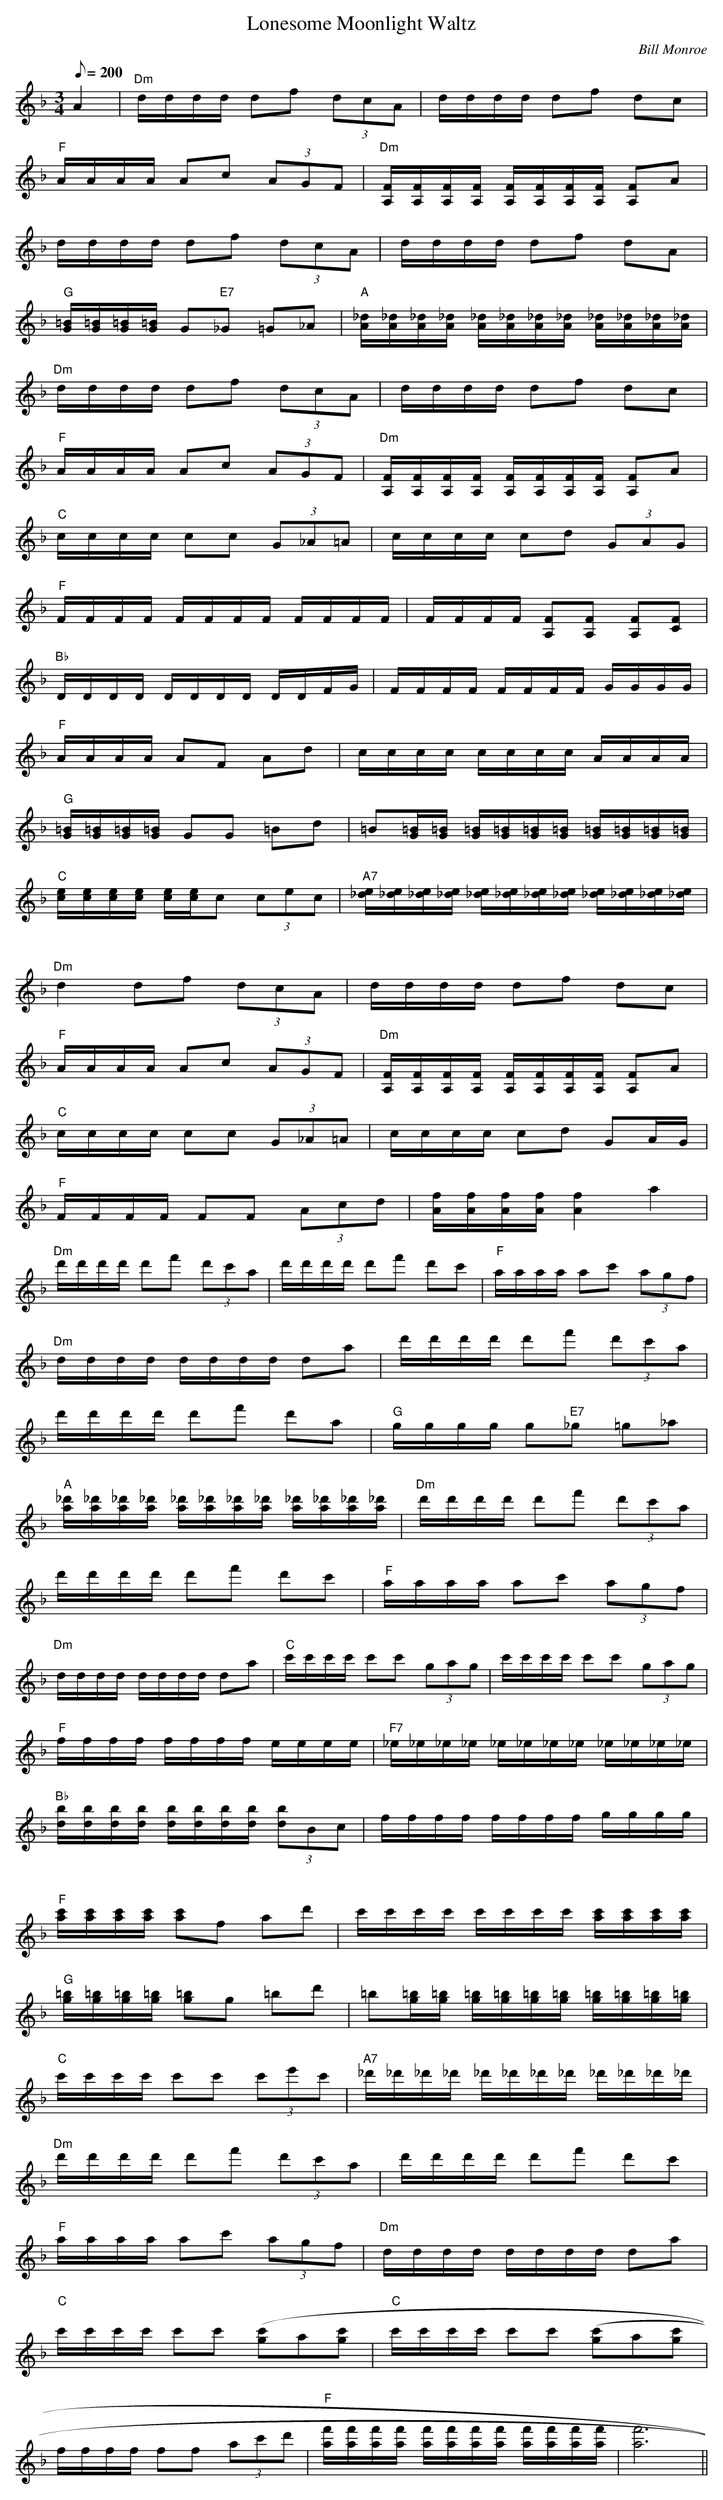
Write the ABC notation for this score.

X:1
T: Lonesome Moonlight Waltz
C: Bill Monroe
L: 1/8
Q: 200
M: 3/4
K: Dm
 =z4 A2 | "Dm"d/d/d/d/ df (3dcA | d/d/d/d/ df dc |
 "F"A/A/A/A/ Ac (3AGF | "Dm"[F/A,/][F/A,/][F/A,/][F/A,/] [F/A,/][F/A,/][F/A,/][F/A,/] [FA,]A |
 d/d/d/d/ df (3dcA | d/d/d/d/ df dA |
 "G"[=B/G/][=B/G/][=B/G/][=B/G/] G"E7"_G =G_A | "A"[_d/A/][_d/A/][_d/A/][_d/A/] [_d/A/][_d/A/][_d/A/][_d/A/]  [_d/A/][_d/A/][_d/A/][_d/A/] |
 "Dm"d/d/d/d/ df (3dcA | d/d/d/d/ df dc |
 "F"A/A/A/A/ Ac (3AGF | "Dm"[F/A,/][F/A,/][F/A,/][F/A,/] [F/A,/][F/A,/][F/A,/][F/A,/] [FA,]A |
 "C"c/c/c/c/ cc (3G_A=A | c/c/c/c/ cd (3GAG |
 "F"F/F/F/F/ F/F/F/F/ F/F/F/F/ | F/F/F/F/ [FA,][FA,] [FA,][FC] |
 "Bb"D/D/D/D/ D/D/D/D/ D/D/F/G/ | F/F/F/F/ F/F/F/F/ G/G/G/G/ |
 "F"A/A/A/A/ AF Ad | c/c/c/c/ c/c/c/c/ A/A/A/A/ |
 "G"[=B/G/][=B/G/][=B/G/][=B/G/] GG =Bd | =B[=B/G/][=B/G/] [=B/G/][=B/G/][=B/G/][=B/G/] [=B/G/][=B/G/][=B/G/][=B/G/] |
"C"[e/c/][e/c/][e/c/][e/c/] [e/c/][e/c/]c (3cec | "A7"[e/_d/][e/_d/][e/_d/][e/_d/] [e/_d/][e/_d/][e/_d/][e/_d/] [e/_d/][e/_d/][e/_d/][e/_d/]|
 "Dm"d2 df (3dcA | d/d/d/d/ df dc |
 "F"A/A/A/A/ Ac (3AGF | "Dm"[F/A,/][F/A,/][F/A,/][F/A,/] [F/A,/][F/A,/][F/A,/][F/A,/] [FA,]A |
 "C"c/c/c/c/ cc (3G_A=A | c/c/c/c/ cd GA/G/ |
 "F"F/F/F/F/ FF (3Acd | [f/A/][f/A/][f/A/][f/A/] [f2A2] a2 |
 "Dm"d'/d'/d'/d'/ d'f' (3d'c'a | d'/d'/d'/d'/ d'f' d'c' | "F"a/a/a/a/ ac' (3agf |
 "Dm"d/d/d/d/ d/d/d/d/ da | d'/d'/d'/d'/ d'f' (3d'c'a |
 d'/d'/d'/d'/ d'f' d'a | "G"g/g/g/g/ g"E7"_g =g_a |
 "A"[_d'/a/][_d'/a/][_d'/a/][_d'/a/] [_d'/a/][_d'/a/][_d'/a/][_d'/a/] [_d'/a/][_d'/a/][_d'/a/][_d'/a/] | "Dm"d'/d'/d'/d'/ d'f' (3d'c'a |
 d'/d'/d'/d'/ d'f' d'c' | "F"a/a/a/a/ ac' (3agf |
 "Dm"d/d/d/d/ d/d/d/d/ da | "C"c'/c'/c'/c'/ c'c' (3gag | c'/c'/c'/c'/ c'c' (3gag |
 "F"f/f/f/f/ f/f/f/f/ e/e/e/e/ | "F7"_e/_e/_e/_e/ _e/_e/_e/_e/ _e/_e/_e/_e/ |
 "Bb"[b/d/][b/d/][b/d/][b/d/] [b/d/][b/d/][b/d/][b/d/] (3[bd]Bc | f/f/f/f/ f/f/f/f/ g/g/g/g/ |
 "F"[c'/a/][c'/a/][c'/a/][c'/a/] [c'a]f ad' | c'/c'/c'/c'/ c'/c'/c'/c'/ [c'/a/][c'/a/][c'/a/][c'/a/] |
 "G"[=b/g/][=b/g/][=b/g/][=b/g/] [=bg]g =bd' | =b[=b/g/][=b/g/] [=b/g/][=b/g/][=b/g/][=b/g/] [=b/g/][=b/g/][=b/g/][=b/g/] |
 "C"c'/c'/c'/c'/ c'c' (3c'e'c' | "A7"_d'/_d'/_d'/_d'/ _d'/_d'/_d'/_d'/ _d'/_d'/_d'/_d'/ |
 "Dm"d'/d'/d'/d'/ d'f' (3d'c'a | d'/d'/d'/d'/ d'f' d'c' |
 "F"a/a/a/a/ ac' (3agf | "Dm"d/d/d/d/ d/d/d/d/ da |
 "C"c'/c'/c'/c'/ c'c' [(3c'g]a[c'g] | "C"c'/c'/c'/c'/ c'c' [(3c'g]a[c'g] |
 f/f/f/f/ ff (3ac'd' | "F"[f'/a/][f'/a/][f'/a/][f'/a/] [f'/a/][f'/a/][f'/a/][f'/a/] [f'/a/][f'/a/][f'/a/][f'/a/] | [f'6a6] ||
